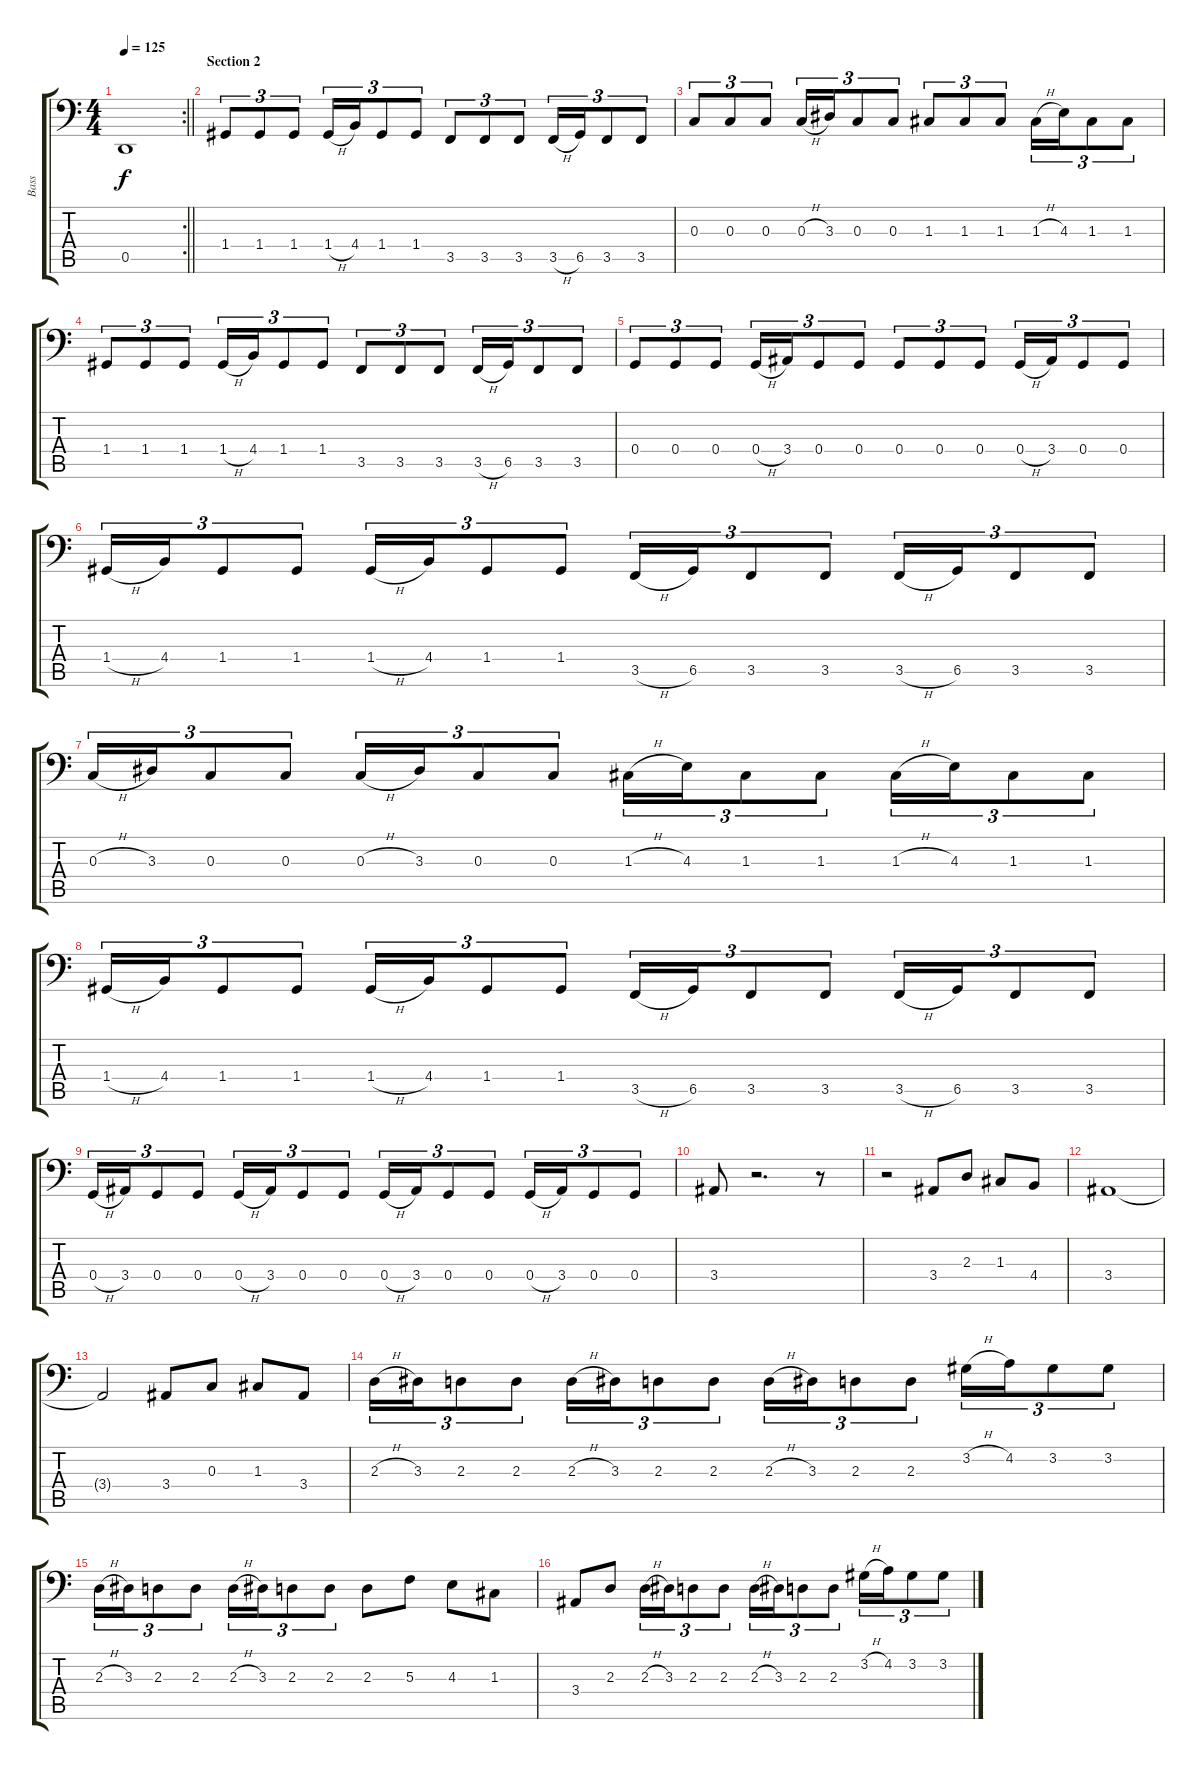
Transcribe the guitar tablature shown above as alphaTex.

\track ("Bass" "Bass") {instrument electricbasspick}
\staff {score tabs}
\tuning (Bb2 F2 C2 G1 D1 A0) {hide}
\rc 2
\ts (4 4)
\tempo 125
\clef f4
\barLineRight lightlight
\ks c
0.5.1{dy f} |
\section ("" "Section 2")
1.4.8{tu (3 2)} 1.4.8{tu (3 2)} 1.4.8{tu (3 2)} 1.4{h}.16{tu (3 2)} 4.4.16{tu (3 2)} 1.4.8{tu (3 2)} 1.4.8{tu (3 2)} 3.5.8{tu (3 2)} 3.5.8{tu (3 2)} 3.5.8{tu (3 2)} 3.5{h}.16{tu (3 2)} 6.5.16{tu (3 2)} 3.5.8{tu (3 2)} 3.5.8{tu (3 2)} |
0.3.8{tu (3 2)} 0.3.8{tu (3 2)} 0.3.8{tu (3 2)} 0.3{h}.16{tu (3 2)} 3.3.16{tu (3 2)} 0.3.8{tu (3 2)} 0.3.8{tu (3 2)} 1.3.8{tu (3 2)} 1.3.8{tu (3 2)} 1.3.8{tu (3 2)} 1.3{h}.16{tu (3 2)} 4.3.16{tu (3 2)} 1.3.8{tu (3 2)} 1.3.8{tu (3 2)} |
1.4.8{tu (3 2)} 1.4.8{tu (3 2)} 1.4.8{tu (3 2)} 1.4{h}.16{tu (3 2)} 4.4.16{tu (3 2)} 1.4.8{tu (3 2)} 1.4.8{tu (3 2)} 3.5.8{tu (3 2)} 3.5.8{tu (3 2)} 3.5.8{tu (3 2)} 3.5{h}.16{tu (3 2)} 6.5.16{tu (3 2)} 3.5.8{tu (3 2)} 3.5.8{tu (3 2)} |
0.4.8{tu (3 2)} 0.4.8{tu (3 2)} 0.4.8{tu (3 2)} 0.4{h}.16{tu (3 2)} 3.4.16{tu (3 2)} 0.4.8{tu (3 2)} 0.4.8{tu (3 2)} 0.4.8{tu (3 2)} 0.4.8{tu (3 2)} 0.4.8{tu (3 2)} 0.4{h}.16{tu (3 2)} 3.4.16{tu (3 2)} 0.4.8{tu (3 2)} 0.4.8{tu (3 2)} |
1.4{h}.16{tu (3 2)} 4.4.16{tu (3 2)} 1.4.8{tu (3 2)} 1.4.8{tu (3 2)} 1.4{h}.16{tu (3 2)} 4.4.16{tu (3 2)} 1.4.8{tu (3 2)} 1.4.8{tu (3 2)} 3.5{h}.16{tu (3 2)} 6.5.16{tu (3 2)} 3.5.8{tu (3 2)} 3.5.8{tu (3 2)} 3.5{h}.16{tu (3 2)} 6.5.16{tu (3 2)} 3.5.8{tu (3 2)} 3.5.8{tu (3 2)} |
0.3{h}.16{tu (3 2)} 3.3.16{tu (3 2)} 0.3.8{tu (3 2)} 0.3.8{tu (3 2)} 0.3{h}.16{tu (3 2)} 3.3.16{tu (3 2)} 0.3.8{tu (3 2)} 0.3.8{tu (3 2)} 1.3{h}.16{tu (3 2)} 4.3.16{tu (3 2)} 1.3.8{tu (3 2)} 1.3.8{tu (3 2)} 1.3{h}.16{tu (3 2)} 4.3.16{tu (3 2)} 1.3.8{tu (3 2)} 1.3.8{tu (3 2)} |
1.4{h}.16{tu (3 2)} 4.4.16{tu (3 2)} 1.4.8{tu (3 2)} 1.4.8{tu (3 2)} 1.4{h}.16{tu (3 2)} 4.4.16{tu (3 2)} 1.4.8{tu (3 2)} 1.4.8{tu (3 2)} 3.5{h}.16{tu (3 2)} 6.5.16{tu (3 2)} 3.5.8{tu (3 2)} 3.5.8{tu (3 2)} 3.5{h}.16{tu (3 2)} 6.5.16{tu (3 2)} 3.5.8{tu (3 2)} 3.5.8{tu (3 2)} |
0.4{h}.16{tu (3 2)} 3.4.16{tu (3 2)} 0.4.8{tu (3 2)} 0.4.8{tu (3 2)} 0.4{h}.16{tu (3 2)} 3.4.16{tu (3 2)} 0.4.8{tu (3 2)} 0.4.8{tu (3 2)} 0.4{h}.16{tu (3 2)} 3.4.16{tu (3 2)} 0.4.8{tu (3 2)} 0.4.8{tu (3 2)} 0.4{h}.16{tu (3 2)} 3.4.16{tu (3 2)} 0.4.8{tu (3 2)} 0.4.8{tu (3 2)} |
3.4.8 r.2{d} r.8 |
r.2 3.4.8 2.3.8 1.3.8 4.4.8 |
3.4.1 |
3.4{t}.2 3.4.8 0.3.8 1.3.8 3.4.8 |
2.3{h}.16{tu (3 2)} 3.3.16{tu (3 2)} 2.3.8{tu (3 2)} 2.3.8{tu (3 2)} 2.3{h}.16{tu (3 2)} 3.3.16{tu (3 2)} 2.3.8{tu (3 2)} 2.3.8{tu (3 2)} 2.3{h}.16{tu (3 2)} 3.3.16{tu (3 2)} 2.3.8{tu (3 2)} 2.3.8{tu (3 2)} 3.2{h}.16{tu (3 2)} 4.2.16{tu (3 2)} 3.2.8{tu (3 2)} 3.2.8{tu (3 2)} |
2.3{h}.16{tu (3 2)} 3.3.16{tu (3 2)} 2.3.8{tu (3 2)} 2.3.8{tu (3 2)} 2.3{h}.16{tu (3 2)} 3.3.16{tu (3 2)} 2.3.8{tu (3 2)} 2.3.8{tu (3 2)} 2.3.8 5.3.8 4.3.8 1.3.8 |
3.4.8 2.3.8 2.3{h}.16{tu (3 2)} 3.3.16{tu (3 2)} 2.3.8{tu (3 2)} 2.3.8{tu (3 2)} 2.3{h}.16{tu (3 2)} 3.3.16{tu (3 2)} 2.3.8{tu (3 2)} 2.3.8{tu (3 2)} 3.2{h}.16{tu (3 2)} 4.2.16{tu (3 2)} 3.2.8{tu (3 2)} 3.2.8{tu (3 2)}
